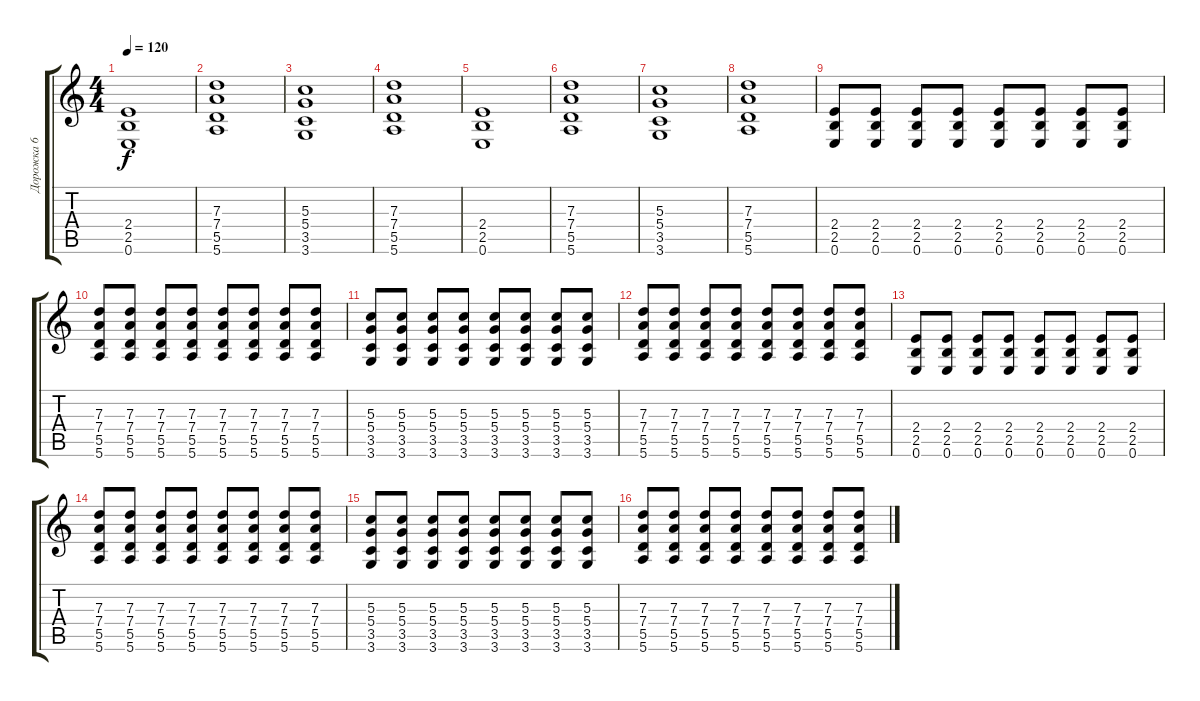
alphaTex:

\track ("Дорожка 6" "Дорожка 6") {instrument distortionguitar}
\staff {score tabs}
\tuning (E4 B3 G3 D3 A2 E2) {hide}
\ts (4 4)
\tempo 120
\clef g2
\ks c
(2.4 2.5 0.6).1{dy f} |
(7.3 7.4 5.5 5.6).1 |
(5.3 5.4 3.5 3.6).1 |
(7.3 7.4 5.5 5.6).1 |
(2.4 2.5 0.6).1 |
(7.3 7.4 5.5 5.6).1 |
(5.3 5.4 3.5 3.6).1 |
(7.3 7.4 5.5 5.6).1 |
(2.4 2.5 0.6).8 (2.4 2.5 0.6).8 (2.4 2.5 0.6).8 (2.4 2.5 0.6).8 (2.4 2.5 0.6).8 (2.4 2.5 0.6).8 (2.4 2.5 0.6).8 (2.4 2.5 0.6).8 |
(7.3 7.4 5.5 5.6).8 (7.3 7.4 5.5 5.6).8 (7.3 7.4 5.5 5.6).8 (7.3 7.4 5.5 5.6).8 (7.3 7.4 5.5 5.6).8 (7.3 7.4 5.5 5.6).8 (7.3 7.4 5.5 5.6).8 (7.3 7.4 5.5 5.6).8 |
(5.3 5.4 3.5 3.6).8 (5.3 5.4 3.5 3.6).8 (5.3 5.4 3.5 3.6).8 (5.3 5.4 3.5 3.6).8 (5.3 5.4 3.5 3.6).8 (5.3 5.4 3.5 3.6).8 (5.3 5.4 3.5 3.6).8 (5.3 5.4 3.5 3.6).8 |
(7.3 7.4 5.5 5.6).8 (7.3 7.4 5.5 5.6).8 (7.3 7.4 5.5 5.6).8 (7.3 7.4 5.5 5.6).8 (7.3 7.4 5.5 5.6).8 (7.3 7.4 5.5 5.6).8 (7.3 7.4 5.5 5.6).8 (7.3 7.4 5.5 5.6).8 |
(2.4 2.5 0.6).8 (2.4 2.5 0.6).8 (2.4 2.5 0.6).8 (2.4 2.5 0.6).8 (2.4 2.5 0.6).8 (2.4 2.5 0.6).8 (2.4 2.5 0.6).8 (2.4 2.5 0.6).8 |
(7.3 7.4 5.5 5.6).8 (7.3 7.4 5.5 5.6).8 (7.3 7.4 5.5 5.6).8 (7.3 7.4 5.5 5.6).8 (7.3 7.4 5.5 5.6).8 (7.3 7.4 5.5 5.6).8 (7.3 7.4 5.5 5.6).8 (7.3 7.4 5.5 5.6).8 |
(5.3 5.4 3.5 3.6).8 (5.3 5.4 3.5 3.6).8 (5.3 5.4 3.5 3.6).8 (5.3 5.4 3.5 3.6).8 (5.3 5.4 3.5 3.6).8 (5.3 5.4 3.5 3.6).8 (5.3 5.4 3.5 3.6).8 (5.3 5.4 3.5 3.6).8 |
(7.3 7.4 5.5 5.6).8 (7.3 7.4 5.5 5.6).8 (7.3 7.4 5.5 5.6).8 (7.3 7.4 5.5 5.6).8 (7.3 7.4 5.5 5.6).8 (7.3 7.4 5.5 5.6).8 (7.3 7.4 5.5 5.6).8 (7.3 7.4 5.5 5.6).8
